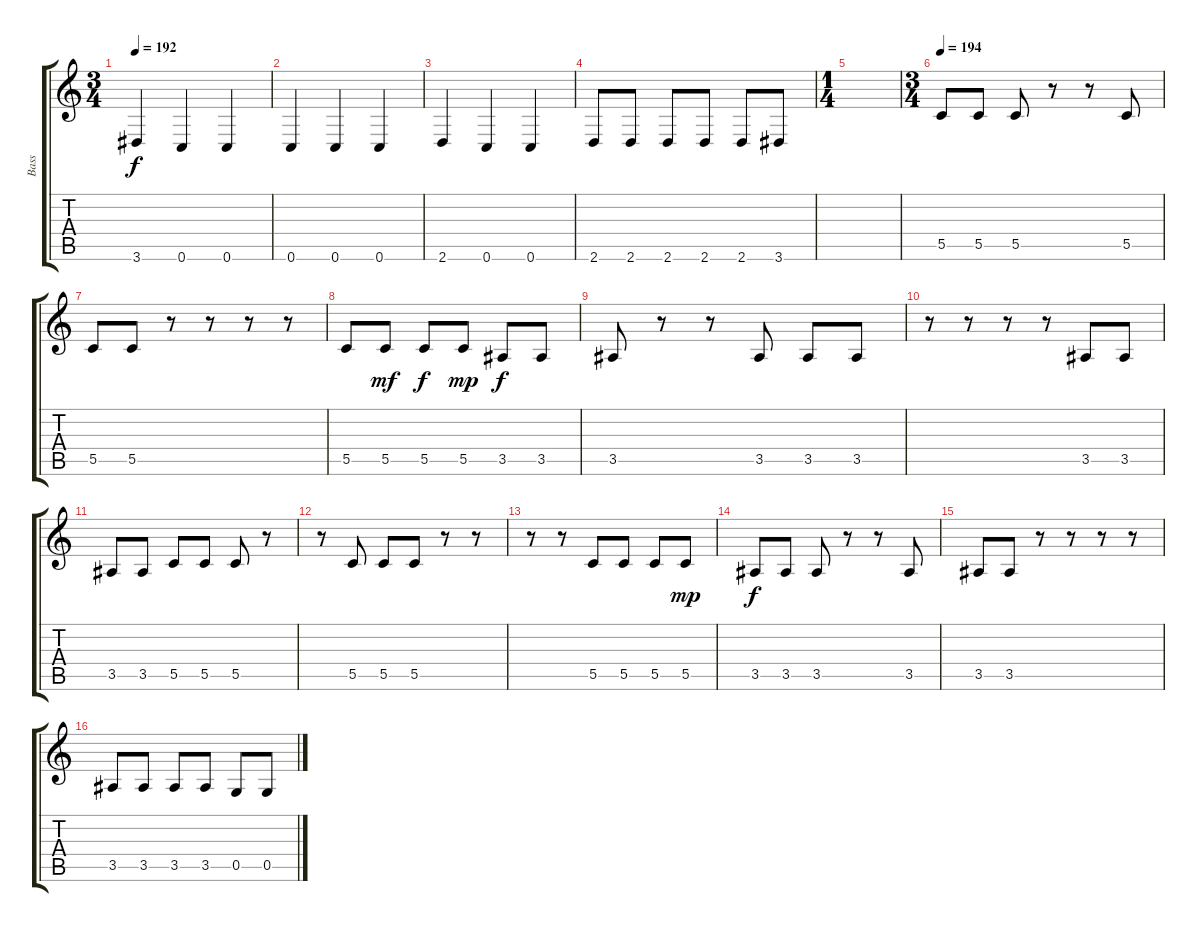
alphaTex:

\track ("Bass" "Bass") {instrument electricbasspick}
\staff {score tabs}
\tuning (D4 A3 F3 C3 G2 C2) {hide}
\ts (3 4)
\tempo 192
\clef g2
\ks c
3.6.4{dy f} 0.6.4 0.6.4 |
0.6.4 0.6.4 0.6.4 |
2.6.4 0.6.4 0.6.4 |
2.6.8 2.6.8 2.6.8 2.6.8 2.6.8 3.6.8 |
\ts (1 4)
|
\ts (3 4)
\tempo 194
5.5.8 5.5.8 5.5.8 r.8 r.8 5.5.8 |
5.5.8 5.5.8 r.8 r.8 r.8 r.8 |
5.5.8 5.5.8{dy mf} 5.5.8{dy f} 5.5.8{dy mp} 3.5.8{dy f} 3.5.8 |
3.5.8 r.8 r.8 3.5.8 3.5.8 3.5.8 |
r.8 r.8 r.8 r.8 3.5.8 3.5.8 |
3.5.8 3.5.8 5.5.8 5.5.8 5.5.8 r.8 |
r.8 5.5.8 5.5.8 5.5.8 r.8 r.8 |
r.8 r.8 5.5.8 5.5.8 5.5.8 5.5.8{dy mp} |
3.5.8{dy f} 3.5.8 3.5.8 r.8 r.8 3.5.8 |
3.5.8 3.5.8 r.8 r.8 r.8 r.8 |
3.5.8 3.5.8 3.5.8 3.5.8 0.5.8 0.5.8
